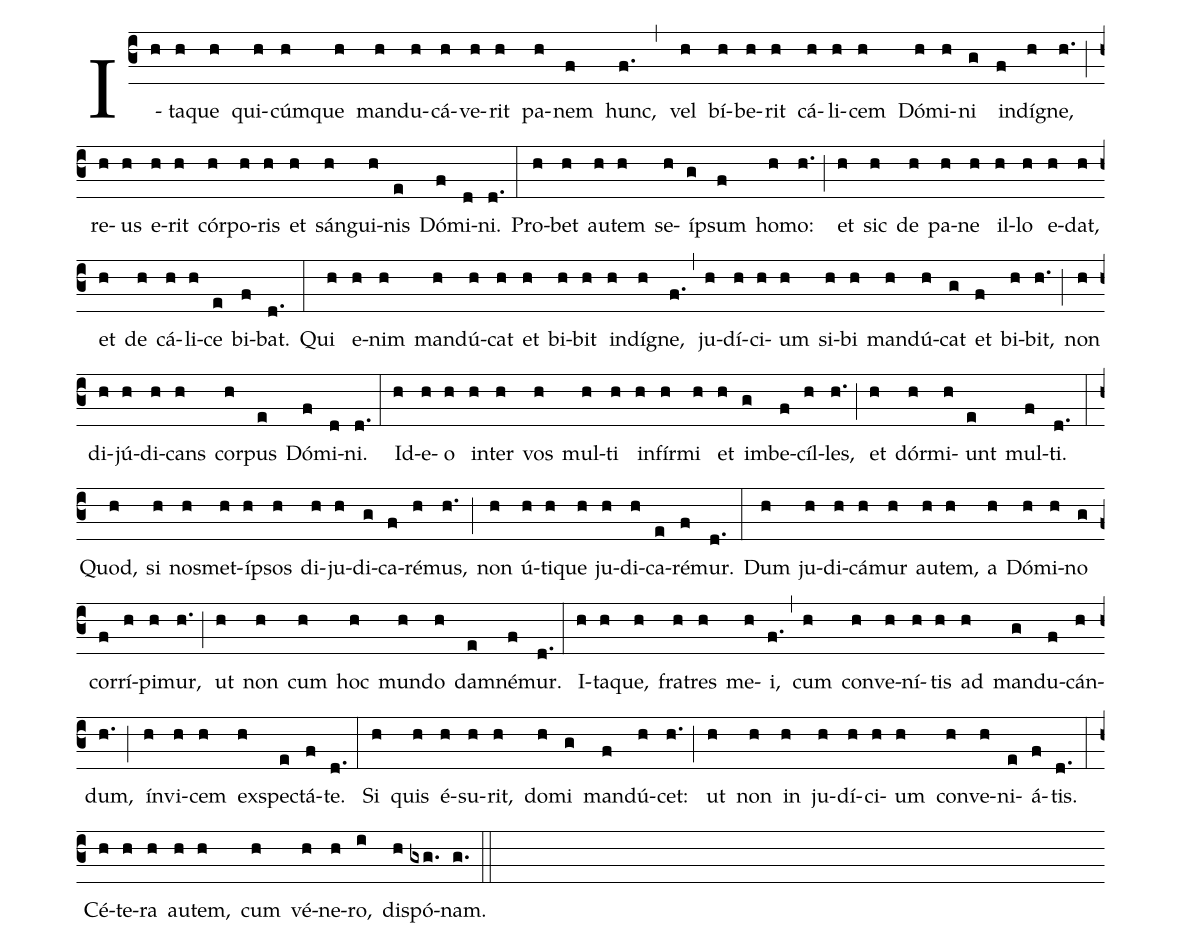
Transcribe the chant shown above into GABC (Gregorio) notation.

%%
(c3) I(h)ta(h)que(h) qui(h)cúm(h)que(h) man(h)du(h)cá(h)ve(h)rit(h) pa(h)nem(f) hunc,(f.) (,)
vel(h) bí(h)be(h)rit(h) cá(h)li(h)cem(h) Dó(h)mi(h)ni(g) in(f)dí(h)gne,(h.) (;)
re(h)us(h) e(h)rit(h) cór(h)po(h)ris(h) et(h) sán(h)gui(h)nis(e) Dó(f)mi(d)ni.(d.) (:)
Pro(h)bet(h) au(h)tem(h) se(h)íp(g)sum(f) ho(h)mo:(h.) (;)
et(h) sic(h) de(h) pa(h)ne(h) il(h)lo(h) e(h)dat,(h) et(h) de(h) cá(h)li(h)ce(e) bi(f)bat.(d.) (:)
Qui(h) e(h)nim(h) man(h)dú(h)cat(h) et(h) bi(h)bit(h) in(h)dí(h)gne,(f.) (,)
ju(h)dí(h)ci(h)um(h) si(h)bi(h) man(h)dú(h)cat(g) et(f) bi(h)bit,(h.) (;)
non(h) di(h)jú(h)di(h)cans(h) cor(h)pus(e) Dó(f)mi(d)ni.(d.) (:)
Id(h)e(h)o(h) in(h)ter(h) vos(h) mul(h)ti(h) in(h)fír(h)mi(h) et(h) im(g)be(f)cíl(h)les,(h.) (;)
et(h) dór(h)mi(h)unt(e) mul(f)ti.(d.) (:)
Quod,(h) si(h) nos(h)met(h)íp(h)sos(h) di(h)ju(h)di(g)ca(f)ré(h)mus,(h.) (;)
non(h) ú(h)ti(h)que(h) ju(h)di(h)ca(e)ré(f)mur.(d.) (:)
Dum(h) ju(h)di(h)cá(h)mur(h) au(h)tem,(h) a(h) Dó(h)mi(h)no(g) cor(f)rí(h)pi(h)mur,(h.) (;)
ut(h) non(h) cum(h) hoc(h) mun(h)do(h) dam(e)né(f)mur.(d.) (:)
I(h)ta(h)que,(h) fra(h)tres(h) me(h)i,(f.) (,)
cum(h) con(h)ve(h)ní(h)tis(h) ad(h) man(g)du(f)cán(h)dum,(h.) (;)
ín(h)vi(h)cem(h) ex(h)spec(e)tá(f)te.(d.) (:)
Si(h) quis(h) é(h)su(h)rit,(h) do(h)mi(g) man(f)dú(h)cet:(h.) (;)
ut(h) non(h) in(h) ju(h)dí(h)ci(h)um(h) con(h)ve(h)ni(e)á(f)tis.(d.) (:)
Cé(h)te(h)ra(h) au(h)tem,(h) cum(h) vé(h)ne(h)ro,(i) dis(h)pó(gxg.)nam.(g.) (::)
